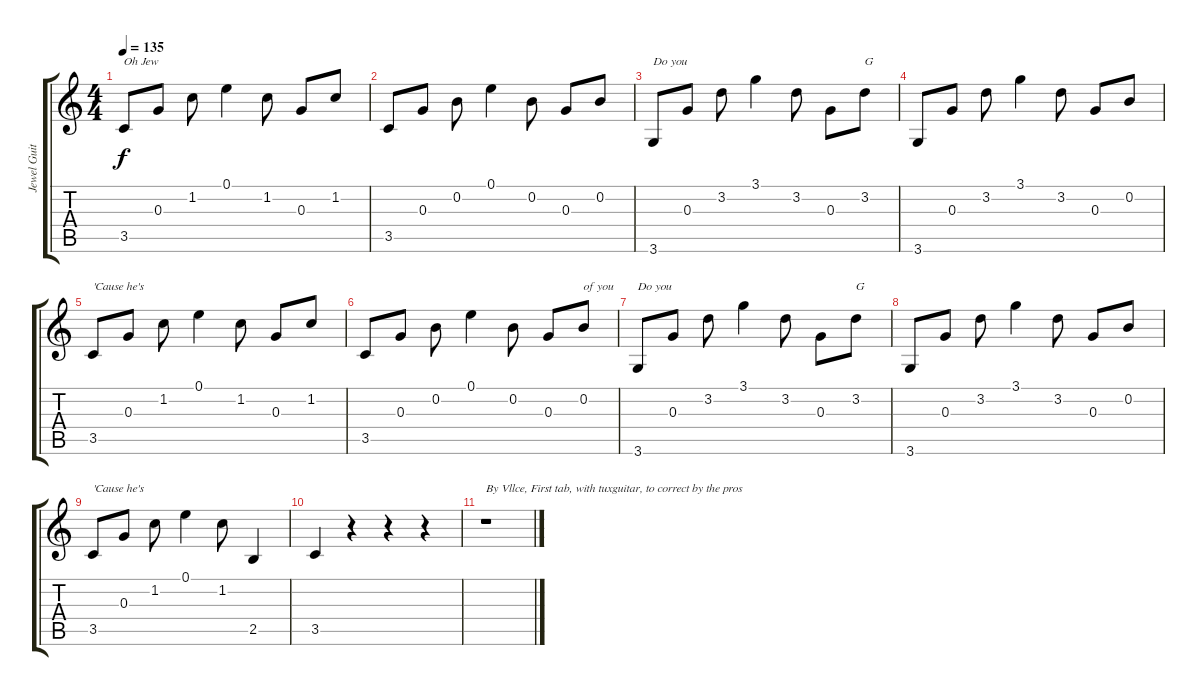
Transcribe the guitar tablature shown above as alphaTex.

\track ("Jewel Guitar" "Jewel Guit") {instrument acousticguitarsteel}
\staff {score tabs}
\tuning (E4 B3 G3 D3 A2 E2) {hide}
\ts (4 4)
\tempo 135
\clef g2
\ks c
3.5.8{txt "Oh Jew" dy f} 0.3.8 1.2.8 0.1.4 1.2.8 0.3.8 1.2.8 |
3.5.8 0.3.8 0.2.8 0.1.4 0.2.8 0.3.8 0.2.8 |
3.6.8{txt "Do you"} 0.3.8 3.2.8 3.1.4 3.2.8 0.3.8 3.2.8{txt "G"} |
3.6.8 0.3.8 3.2.8 3.1.4 3.2.8 0.3.8 0.2.8 |
3.5.8{txt "'Cause he's"} 0.3.8 1.2.8 0.1.4 1.2.8 0.3.8 1.2.8 |
3.5.8 0.3.8 0.2.8 0.1.4 0.2.8 0.3.8 0.2.8{txt "of you"} |
3.6.8{txt "Do you"} 0.3.8 3.2.8 3.1.4 3.2.8 0.3.8 3.2.8{txt "G"} |
3.6.8 0.3.8 3.2.8 3.1.4 3.2.8 0.3.8 0.2.8 |
3.5.8{txt "'Cause he's"} 0.3.8 1.2.8 0.1.4 1.2.8 2.5.4 |
3.5.4 r.4 r.4 r.4 |
r.1{txt "By Vllce, First tab, with tuxguitar, to correct by the pros"}
